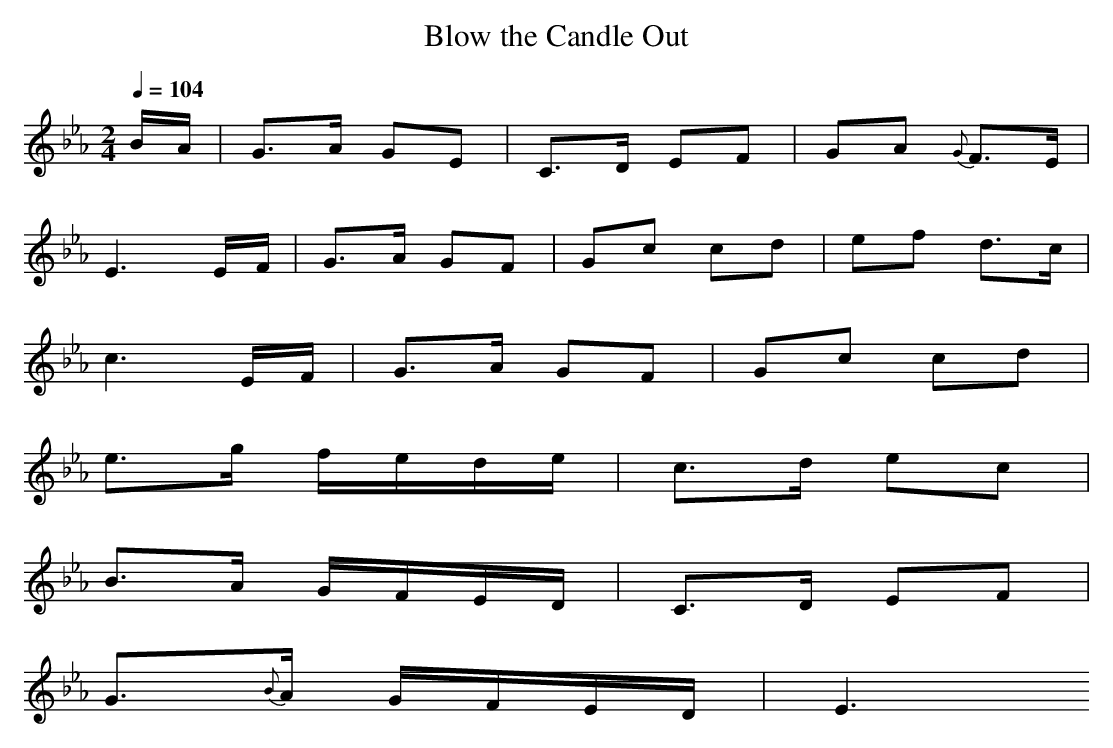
X:1
T: Blow the Candle Out
M: 2/4
L: 1/8
Q: 1/4=104
K: Eb % 3 flats
V: 1
B/2A/2|G>A GE|C>D EF|GA {G}F>E|
E3 E/2F/2|G>A GF|Gc cd|ef d>c|
c3 E/2F/2|G>A GF|Gc cd|
e>g f/2e/2d/2e/2|c>d ec|
B>A G/2F/2E/2D/2|C>D EF|
G>{B}A G/2F/2E/2D/2|E3
